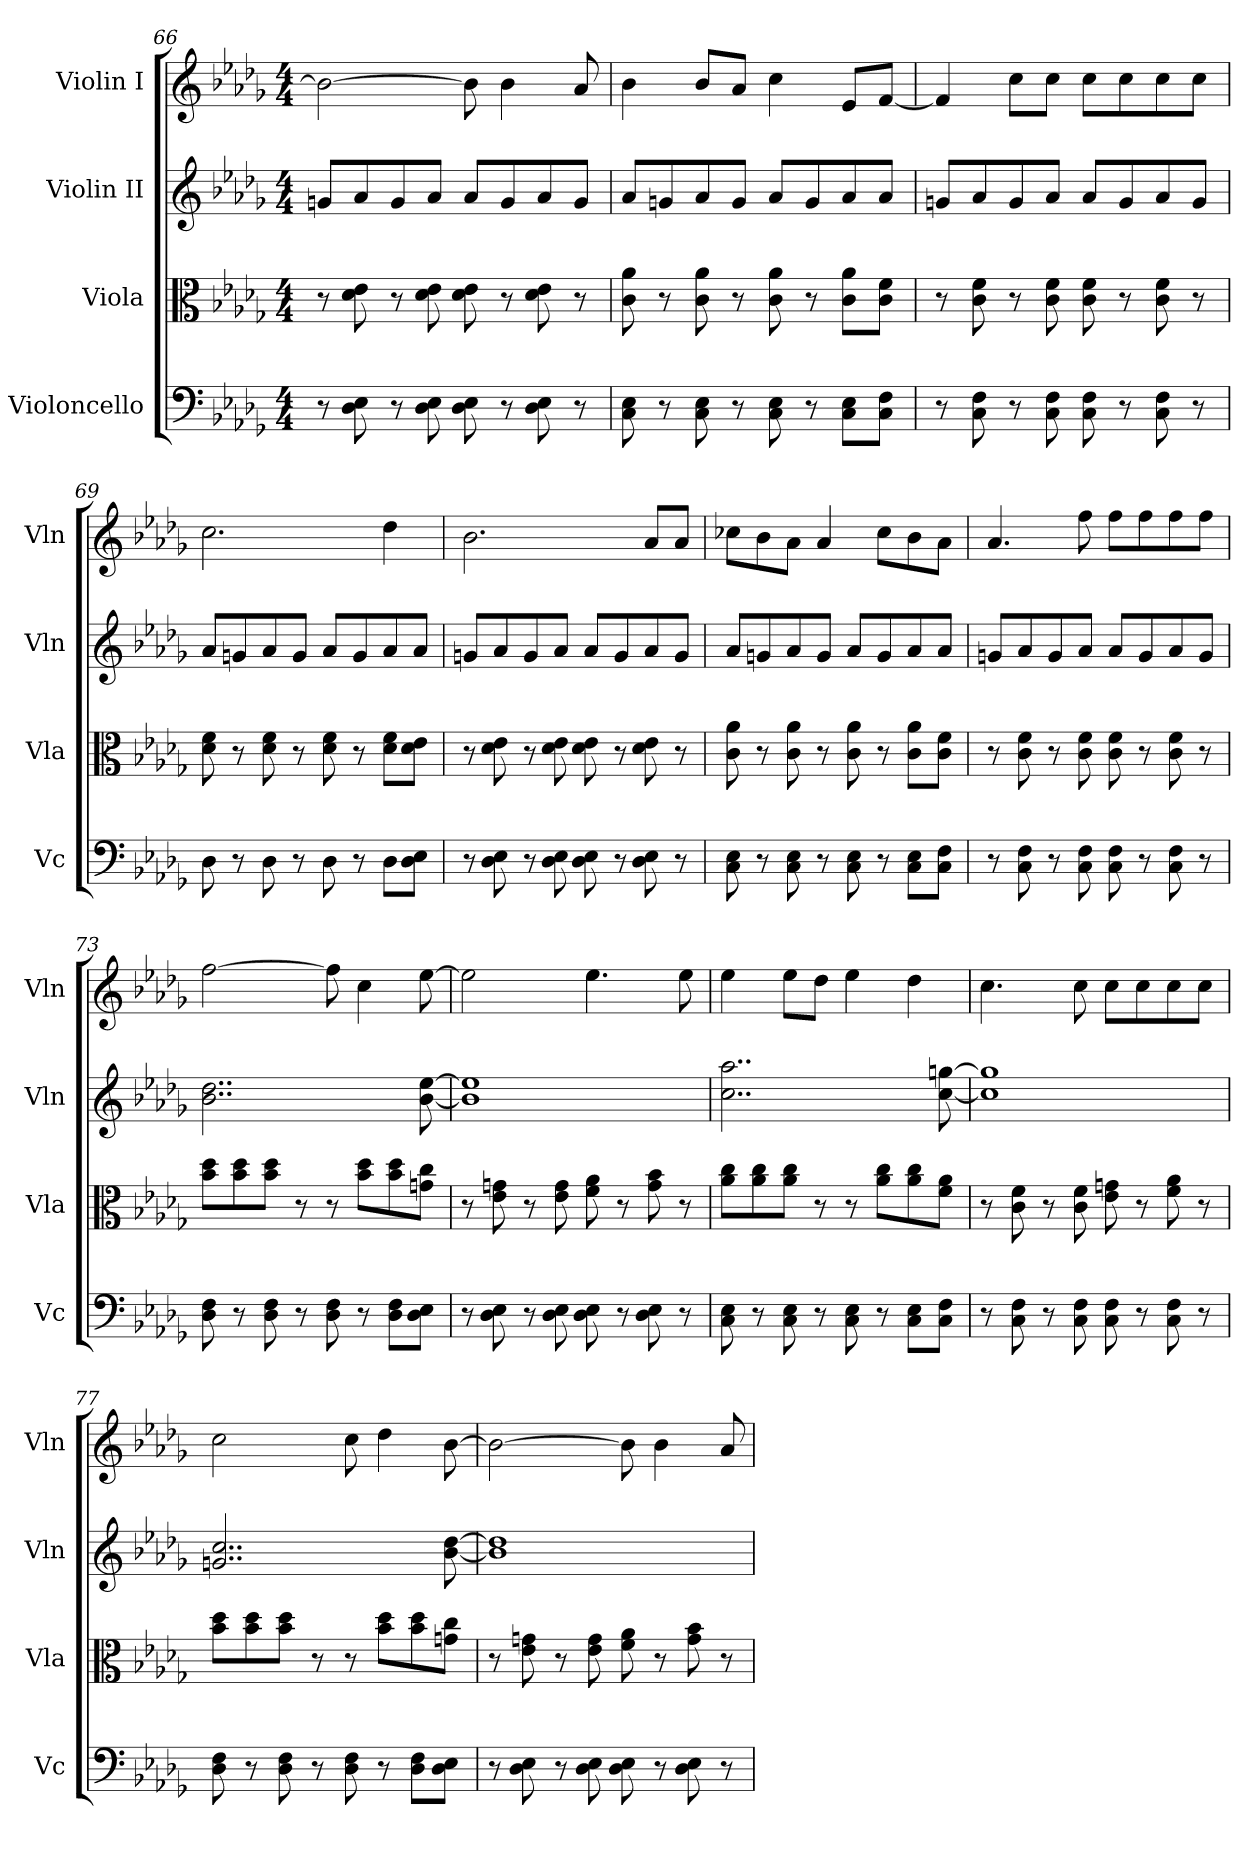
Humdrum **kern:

**kern	**kern	**kern	**kern
*part4	*part3	*part2	*part1
*staff4	*staff3	*staff2	*staff1
*I"Violoncello	*I"Viola	*I"Violin II	*I"Violin I
*I'Vc	*I'Vla	*I'Vln	*I'Vln
*clefF4	*clefC3	*clefG2	*clefG2
*k[b-e-a-d-g-]	*k[b-e-a-d-g-]	*k[b-e-a-d-g-]	*k[b-e-a-d-g-]
*M4/4	*M4/4	*M4/4	*M4/4
=66	=66	=66	=66
8r	8r	8gn/L	2b-\_
8D-\ 8E-\	8d-\ 8e-\	8a-/	.
8r	8r	8g/	.
8D-\ 8E-\	8d-\ 8e-\	8a-/J	.
8D-\ 8E-\	8d-\ 8e-\	8a-/L	8b-\]
8r	8r	8g/	4b-\
8D-\ 8E-\	8d-\ 8e-\	8a-/	.
8r	8r	8g/J	8a-/
=67	=67	=67	=67
8C\ 8E-\	8c\ 8a-\	8a-/L	4b-\
8r	8r	8gn/	.
8C\ 8E-\	8c\ 8a-\	8a-/	8b-/L
8r	8r	8g/J	8a-/J
8C\ 8E-\	8c\ 8a-\	8a-/L	4cc\
8r	8r	8g/	.
8C\ 8E-\L	8c\ 8a-\L	8a-/	8e-/L
8C\ 8F\J	8c\ 8f\J	8a-/J	[8f/J
=68	=68	=68	=68
8r	8r	8gn/L	4f/]
8C\ 8F\	8c\ 8f\	8a-/	.
8r	8r	8g/	8cc\L
8C\ 8F\	8c\ 8f\	8a-/J	8cc\J
8C\ 8F\	8c\ 8f\	8a-/L	8cc\L
8r	8r	8g/	8cc\
8C\ 8F\	8c\ 8f\	8a-/	8cc\
8r	8r	8g/J	8cc\J
!!LO:LB:g=z
=69	=69	=69	=69
8D-\	8d-\ 8f\	8a-/L	2.cc\
8r	8r	8gn/	.
8D-\	8d-\ 8f\	8a-/	.
8r	8r	8g/J	.
8D-\	8d-\ 8f\	8a-/L	.
8r	8r	8g/	.
8D-\L	8d-\ 8f\L	8a-/	4dd-\
8D-\ 8E-\J	8d-\ 8e-\J	8a-/J	.
=70	=70	=70	=70
8r	8r	8gn/L	2.b-\
8D-\ 8E-\	8d-\ 8e-\	8a-/	.
8r	8r	8g/	.
8D-\ 8E-\	8d-\ 8e-\	8a-/J	.
8D-\ 8E-\	8d-\ 8e-\	8a-/L	.
8r	8r	8g/	.
8D-\ 8E-\	8d-\ 8e-\	8a-/	8a-/L
8r	8r	8g/J	8a-/J
=71	=71	=71	=71
8C\ 8E-\	8c\ 8a-\	8a-/L	8cc-X\L
8r	8r	8gn/	8b-\
8C\ 8E-\	8c\ 8a-\	8a-/	8a-\J
8r	8r	8g/J	4a-/
8C\ 8E-\	8c\ 8a-\	8a-/L	.
8r	8r	8g/	8cc-\L
8C\ 8E-\L	8c\ 8a-\L	8a-/	8b-\
8C\ 8F\J	8c\ 8f\J	8a-/J	8a-\J
=72	=72	=72	=72
8r	8r	8gn/L	4.a-/
8C\ 8F\	8c\ 8f\	8a-/	.
8r	8r	8g/	.
8C\ 8F\	8c\ 8f\	8a-/J	8ff\
8C\ 8F\	8c\ 8f\	8a-/L	8ff\L
8r	8r	8g/	8ff\
8C\ 8F\	8c\ 8f\	8a-/	8ff\
8r	8r	8g/J	8ff\J
!!LO:PB:g=z
=73	=73	=73	=73
8D-\ 8F\	8b-\ 8dd-\L	2..b-\ 2..dd-\	[2ff\
8r	8b-\ 8dd-\	.	.
8D-\ 8F\	8b-\ 8dd-\J	.	.
8r	8r	.	.
8D-\ 8F\	8r	.	8ff\]
8r	8b-\ 8dd-\L	.	4cc\
8D-\ 8F\L	8b-\ 8dd-\	.	.
8D-\ 8E-\J	8gn\ 8cc\J	[8b-\ [8ee-\	[8ee-\
=74	=74	=74	=74
8r	8r	1b-] 1ee-]	2ee-\]
8D-\ 8E-\	8e-\ 8gn\	.	.
8r	8r	.	.
8D-\ 8E-\	8e-\ 8g\	.	.
8D-\ 8E-\	8f\ 8a-\	.	4.ee-\
8r	8r	.	.
8D-\ 8E-\	8g\ 8b-\	.	.
8r	8r	.	8ee-\
=75	=75	=75	=75
8C\ 8E-\	8a-\ 8cc\L	2..cc\ 2..aa-\	4ee-\
8r	8a-\ 8cc\	.	.
8C\ 8E-\	8a-\ 8cc\J	.	8ee-\L
8r	8r	.	8dd-\J
8C\ 8E-\	8r	.	4ee-\
8r	8a-\ 8cc\L	.	.
8C\ 8E-\L	8a-\ 8cc\	.	4dd-\
8C\ 8F\J	8f\ 8a-\J	[8cc\ [8ggn\	.
=76	=76	=76	=76
8r	8r	1cc] 1gg]	4.cc\
8C\ 8F\	8c\ 8f\	.	.
8r	8r	.	.
8C\ 8F\	8c\ 8f\	.	8cc\
8C\ 8F\	8e-\ 8gn\	.	8cc\L
8r	8r	.	8cc\
8C\ 8F\	8f\ 8a-\	.	8cc\
8r	8r	.	8cc\J
!!LO:LB:g=z
=77	=77	=77	=77
8D-\ 8F\	8b-\ 8dd-\L	2..gn/ 2..cc/	2cc\
8r	8b-\ 8dd-\	.	.
8D-\ 8F\	8b-\ 8dd-\J	.	.
8r	8r	.	.
8D-\ 8F\	8r	.	8cc\
8r	8b-\ 8dd-\L	.	4dd-\
8D-\ 8F\L	8b-\ 8dd-\	.	.
8D-\ 8E-\J	8gn\ 8cc\J	[8b-\ [8dd-\	[8b-\
=78	=78	=78	=78
8r	8r	1b-] 1dd-]	2b-\_
8D-\ 8E-\	8e-\ 8gn\	.	.
8r	8r	.	.
8D-\ 8E-\	8e-\ 8g\	.	.
8D-\ 8E-\	8f\ 8a-\	.	8b-\]
8r	8r	.	4b-\
8D-\ 8E-\	8g\ 8b-\	.	.
8r	8r	.	8a-/
=	=	=	=
*-	*-	*-	*-
